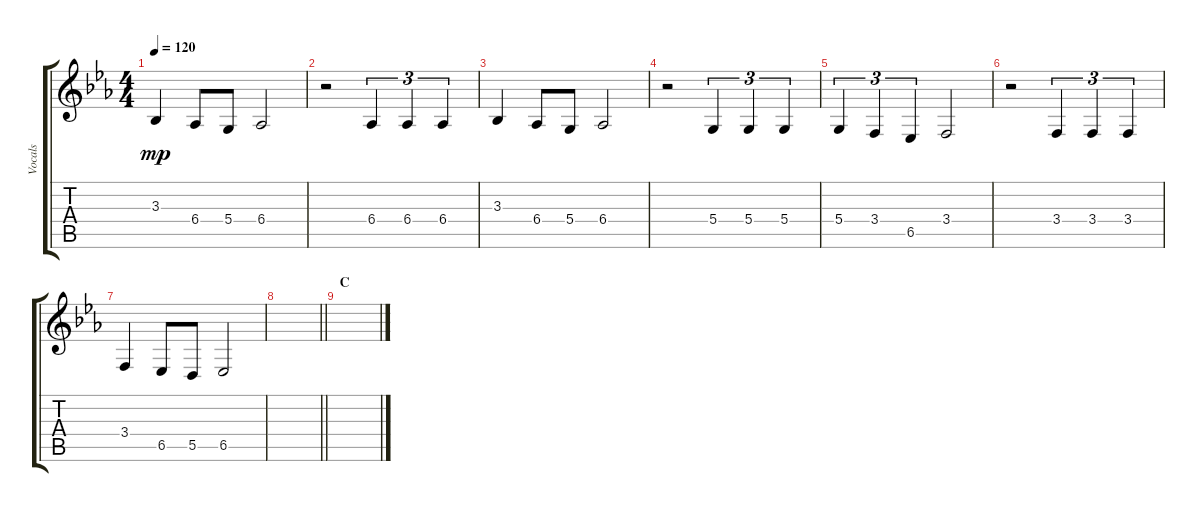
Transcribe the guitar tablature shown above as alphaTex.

\track ("Vocals" "Vocals") {instrument clarinet bank 255}
\staff {score tabs}
\tuning (E4 B3 G3 D3 A2 E2) {hide}
\ts (4 4)
\tempo 120
\clef g2
\ks eb
3.3.4{dy mp} 6.4.8 5.4.8 6.4.2 |
r.2 6.4.4{tu (3 2)} 6.4.4{tu (3 2)} 6.4.4{tu (3 2)} |
3.3.4 6.4.8 5.4.8 6.4.2 |
r.2 5.4.4{tu (3 2)} 5.4.4{tu (3 2)} 5.4.4{tu (3 2)} |
5.4.4{tu (3 2)} 3.4.4{tu (3 2)} 6.5.4{tu (3 2)} 3.4.2 |
r.2 3.4.4{tu (3 2)} 3.4.4{tu (3 2)} 3.4.4{tu (3 2)} |
3.4.4 6.5.8 5.5.8 6.5.2 |
\barLineRight lightlight
|
\section ("" "C")
